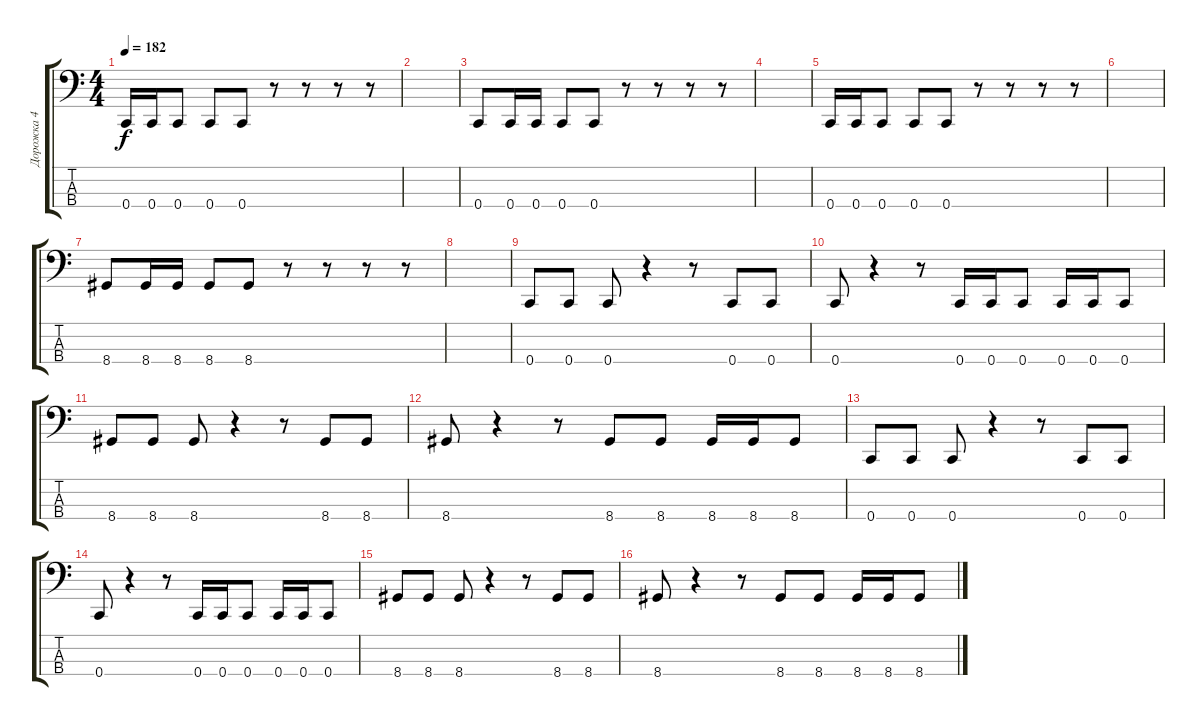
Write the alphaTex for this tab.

\track ("Дорожка 4" "Дорожка 4") {instrument electricbassfinger}
\staff {score tabs}
\tuning (F2 C2 G1 C1) {hide}
\ts (4 4)
\tempo 182
\clef f4
\ks c
0.4.16{dy f} 0.4.16 0.4.8 0.4.8 0.4.8 r.8 r.8 r.8 r.8 |
|
0.4.8 0.4.16 0.4.16 0.4.8 0.4.8 r.8 r.8 r.8 r.8 |
|
0.4.16 0.4.16 0.4.8 0.4.8 0.4.8 r.8 r.8 r.8 r.8 |
|
8.4.8 8.4.16 8.4.16 8.4.8 8.4.8 r.8 r.8 r.8 r.8 |
|
0.4.8 0.4.8 0.4.8 r.4 r.8 0.4.8 0.4.8 |
0.4.8 r.4 r.8 0.4.16 0.4.16 0.4.8 0.4.16 0.4.16 0.4.8 |
8.4.8 8.4.8 8.4.8 r.4 r.8 8.4.8 8.4.8 |
8.4.8 r.4 r.8 8.4.8 8.4.8 8.4.16 8.4.16 8.4.8 |
0.4.8 0.4.8 0.4.8 r.4 r.8 0.4.8 0.4.8 |
0.4.8 r.4 r.8 0.4.16 0.4.16 0.4.8 0.4.16 0.4.16 0.4.8 |
8.4.8 8.4.8 8.4.8 r.4 r.8 8.4.8 8.4.8 |
8.4.8 r.4 r.8 8.4.8 8.4.8 8.4.16 8.4.16 8.4.8
